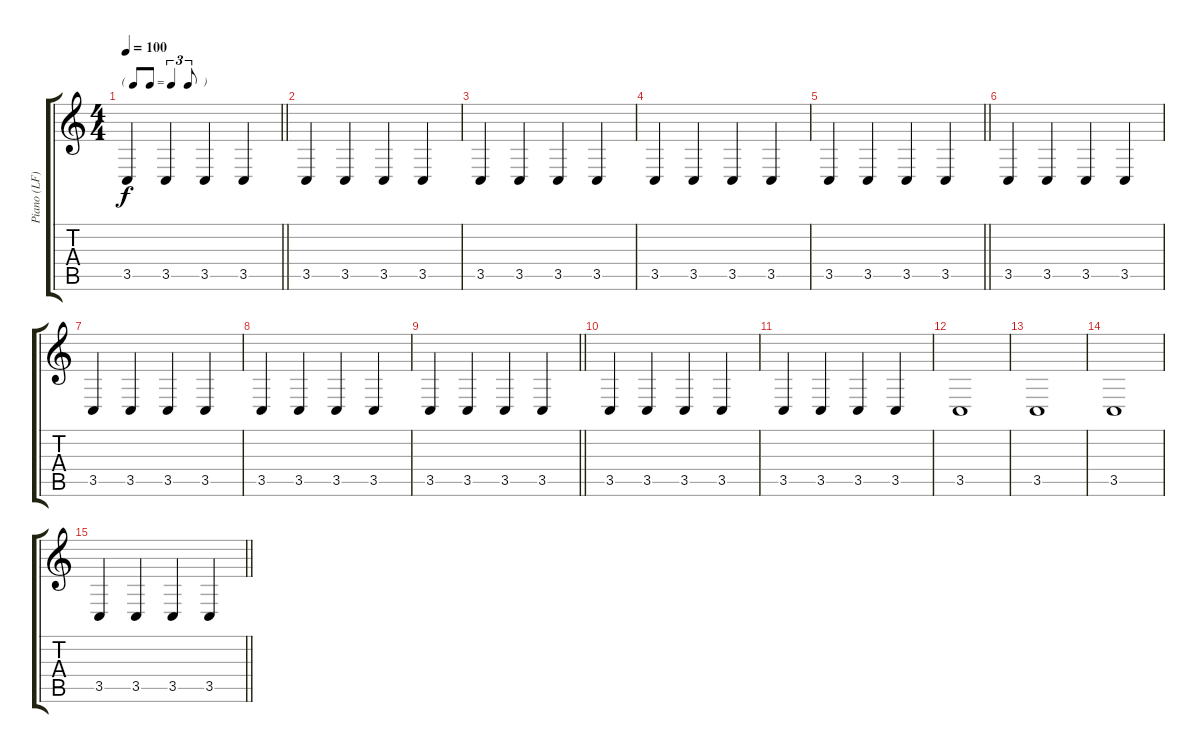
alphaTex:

\track ("Piano (LF) Hand" "Piano (LF)") {instrument acousticgrandpiano}
\staff {score tabs}
\tuning (E4 B3 G3 D3 A2 E2) {hide}
\ts (4 4)
\tf triplet8th
\tempo 100
\clef g2
\barLineRight lightlight
\ks c
3.5.4{dy f} 3.5.4 3.5.4 3.5.4 |
3.5.4 3.5.4 3.5.4 3.5.4 |
3.5.4 3.5.4 3.5.4 3.5.4 |
3.5.4 3.5.4 3.5.4 3.5.4 |
\barLineRight lightlight
3.5.4 3.5.4 3.5.4 3.5.4 |
3.5.4 3.5.4 3.5.4 3.5.4 |
3.5.4 3.5.4 3.5.4 3.5.4 |
3.5.4 3.5.4 3.5.4 3.5.4 |
\barLineRight lightlight
3.5.4 3.5.4 3.5.4 3.5.4 |
3.5.4 3.5.4 3.5.4 3.5.4 |
3.5.4 3.5.4 3.5.4 3.5.4 |
3.5.1 |
3.5.1 |
3.5.1 |
\barLineRight lightlight
3.5.4 3.5.4 3.5.4 3.5.4
